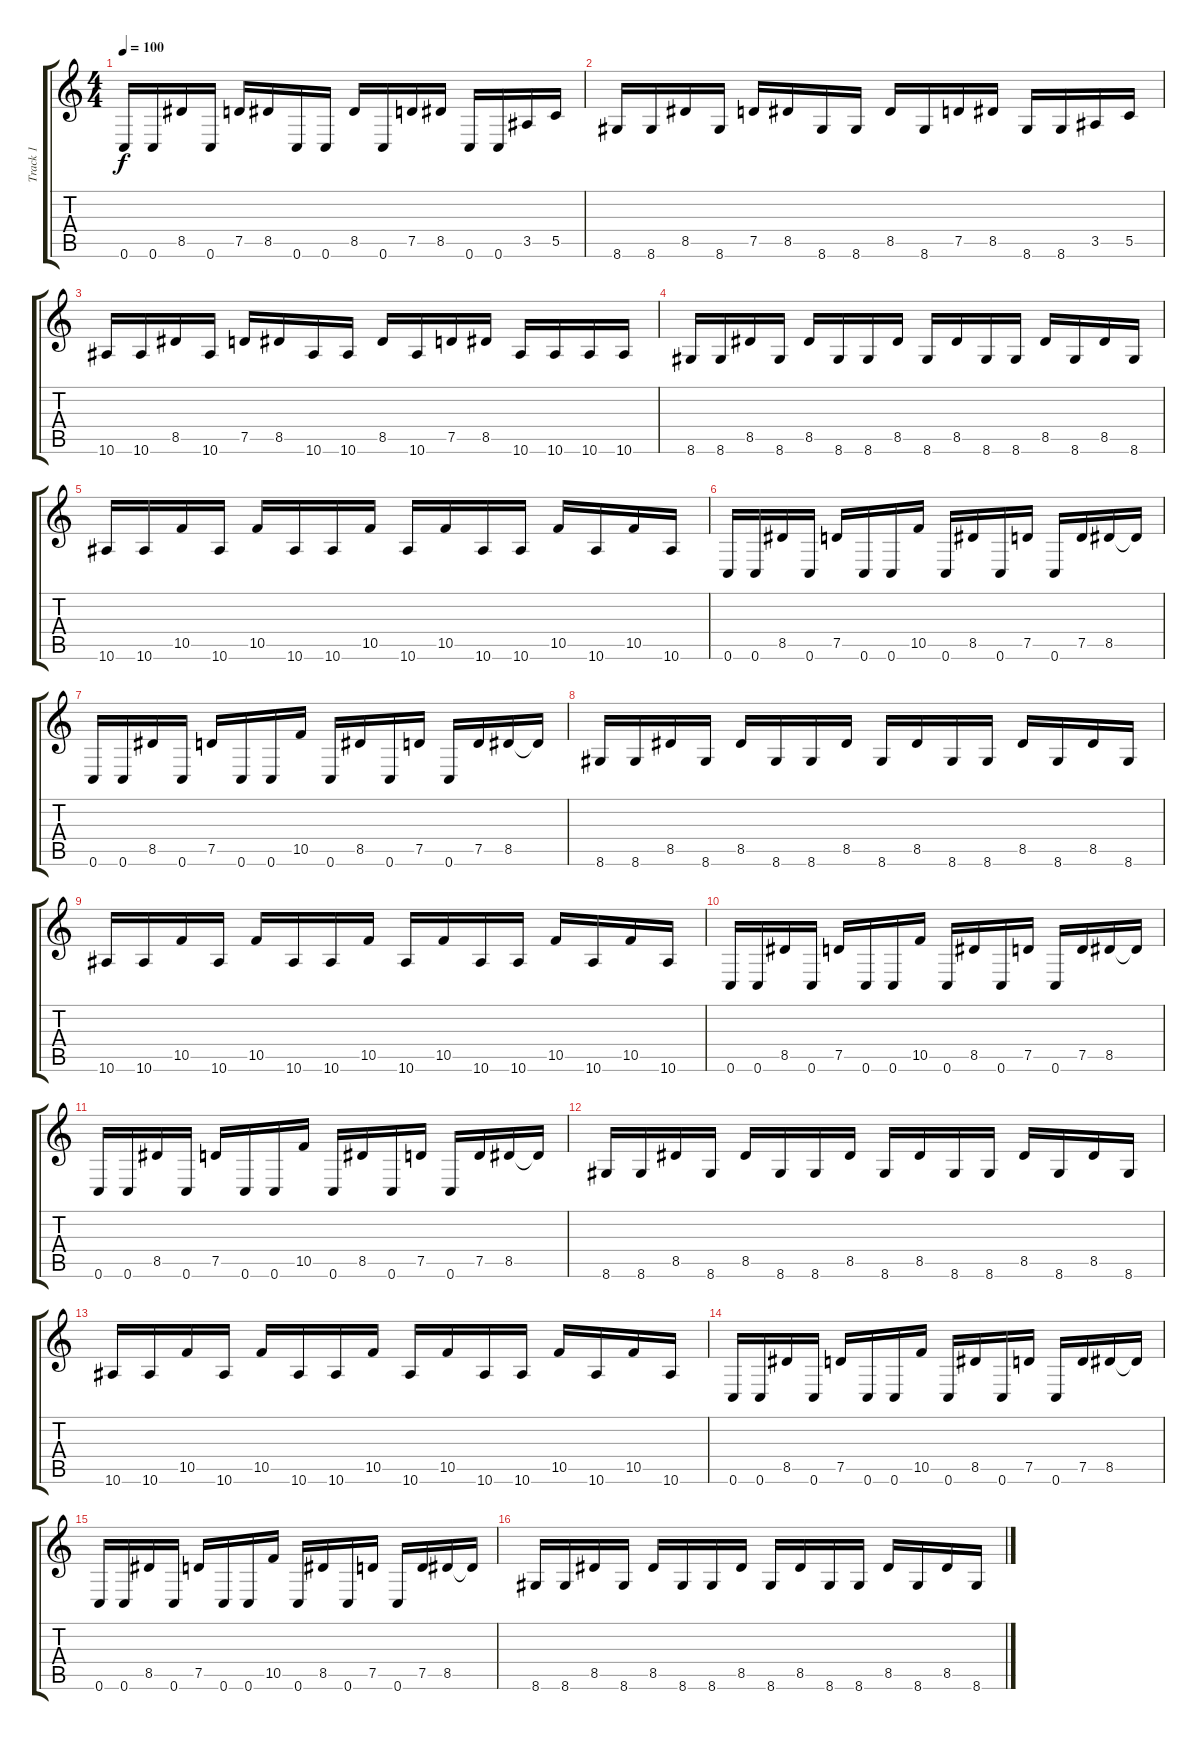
\track ("Track 1" "Track 1") {instrument distortionguitar}
\staff {score tabs}
\tuning (D4 A3 F3 C3 G2 C2) {hide}
\ts (4 4)
\tempo 100
\clef g2
\ks c
0.6.16{dy f} 0.6.16 8.5.16 0.6.16 7.5.16 8.5.16 0.6.16 0.6.16 8.5.16 0.6.16 7.5.16 8.5.16 0.6.16 0.6.16 3.5.16 5.5.16 |
8.6.16 8.6.16 8.5.16 8.6.16 7.5.16 8.5.16 8.6.16 8.6.16 8.5.16 8.6.16 7.5.16 8.5.16 8.6.16 8.6.16 3.5.16 5.5.16 |
10.6.16 10.6.16 8.5.16 10.6.16 7.5.16 8.5.16 10.6.16 10.6.16 8.5.16 10.6.16 7.5.16 8.5.16 10.6.16 10.6.16 10.6.16 10.6.16 |
8.6.16 8.6.16 8.5.16 8.6.16 8.5.16 8.6.16 8.6.16 8.5.16 8.6.16 8.5.16 8.6.16 8.6.16 8.5.16 8.6.16 8.5.16 8.6.16 |
10.6.16 10.6.16 10.5.16 10.6.16 10.5.16 10.6.16 10.6.16 10.5.16 10.6.16 10.5.16 10.6.16 10.6.16 10.5.16 10.6.16 10.5.16 10.6.16 |
0.6.16 0.6.16 8.5.16 0.6.16 7.5.16 0.6.16 0.6.16 10.5.16 0.6.16 8.5.16 0.6.16 7.5.16 0.6.16 7.5.16 8.5.16 8.5{t}.16 |
0.6.16 0.6.16 8.5.16 0.6.16 7.5.16 0.6.16 0.6.16 10.5.16 0.6.16 8.5.16 0.6.16 7.5.16 0.6.16 7.5.16 8.5.16 8.5{t}.16 |
8.6.16 8.6.16 8.5.16 8.6.16 8.5.16 8.6.16 8.6.16 8.5.16 8.6.16 8.5.16 8.6.16 8.6.16 8.5.16 8.6.16 8.5.16 8.6.16 |
10.6.16 10.6.16 10.5.16 10.6.16 10.5.16 10.6.16 10.6.16 10.5.16 10.6.16 10.5.16 10.6.16 10.6.16 10.5.16 10.6.16 10.5.16 10.6.16 |
0.6.16 0.6.16 8.5.16 0.6.16 7.5.16 0.6.16 0.6.16 10.5.16 0.6.16 8.5.16 0.6.16 7.5.16 0.6.16 7.5.16 8.5.16 8.5{t}.16 |
0.6.16 0.6.16 8.5.16 0.6.16 7.5.16 0.6.16 0.6.16 10.5.16 0.6.16 8.5.16 0.6.16 7.5.16 0.6.16 7.5.16 8.5.16 8.5{t}.16 |
8.6.16 8.6.16 8.5.16 8.6.16 8.5.16 8.6.16 8.6.16 8.5.16 8.6.16 8.5.16 8.6.16 8.6.16 8.5.16 8.6.16 8.5.16 8.6.16 |
10.6.16 10.6.16 10.5.16 10.6.16 10.5.16 10.6.16 10.6.16 10.5.16 10.6.16 10.5.16 10.6.16 10.6.16 10.5.16 10.6.16 10.5.16 10.6.16 |
0.6.16 0.6.16 8.5.16 0.6.16 7.5.16 0.6.16 0.6.16 10.5.16 0.6.16 8.5.16 0.6.16 7.5.16 0.6.16 7.5.16 8.5.16 8.5{t}.16 |
0.6.16 0.6.16 8.5.16 0.6.16 7.5.16 0.6.16 0.6.16 10.5.16 0.6.16 8.5.16 0.6.16 7.5.16 0.6.16 7.5.16 8.5.16 8.5{t}.16 |
8.6.16 8.6.16 8.5.16 8.6.16 8.5.16 8.6.16 8.6.16 8.5.16 8.6.16 8.5.16 8.6.16 8.6.16 8.5.16 8.6.16 8.5.16 8.6.16
